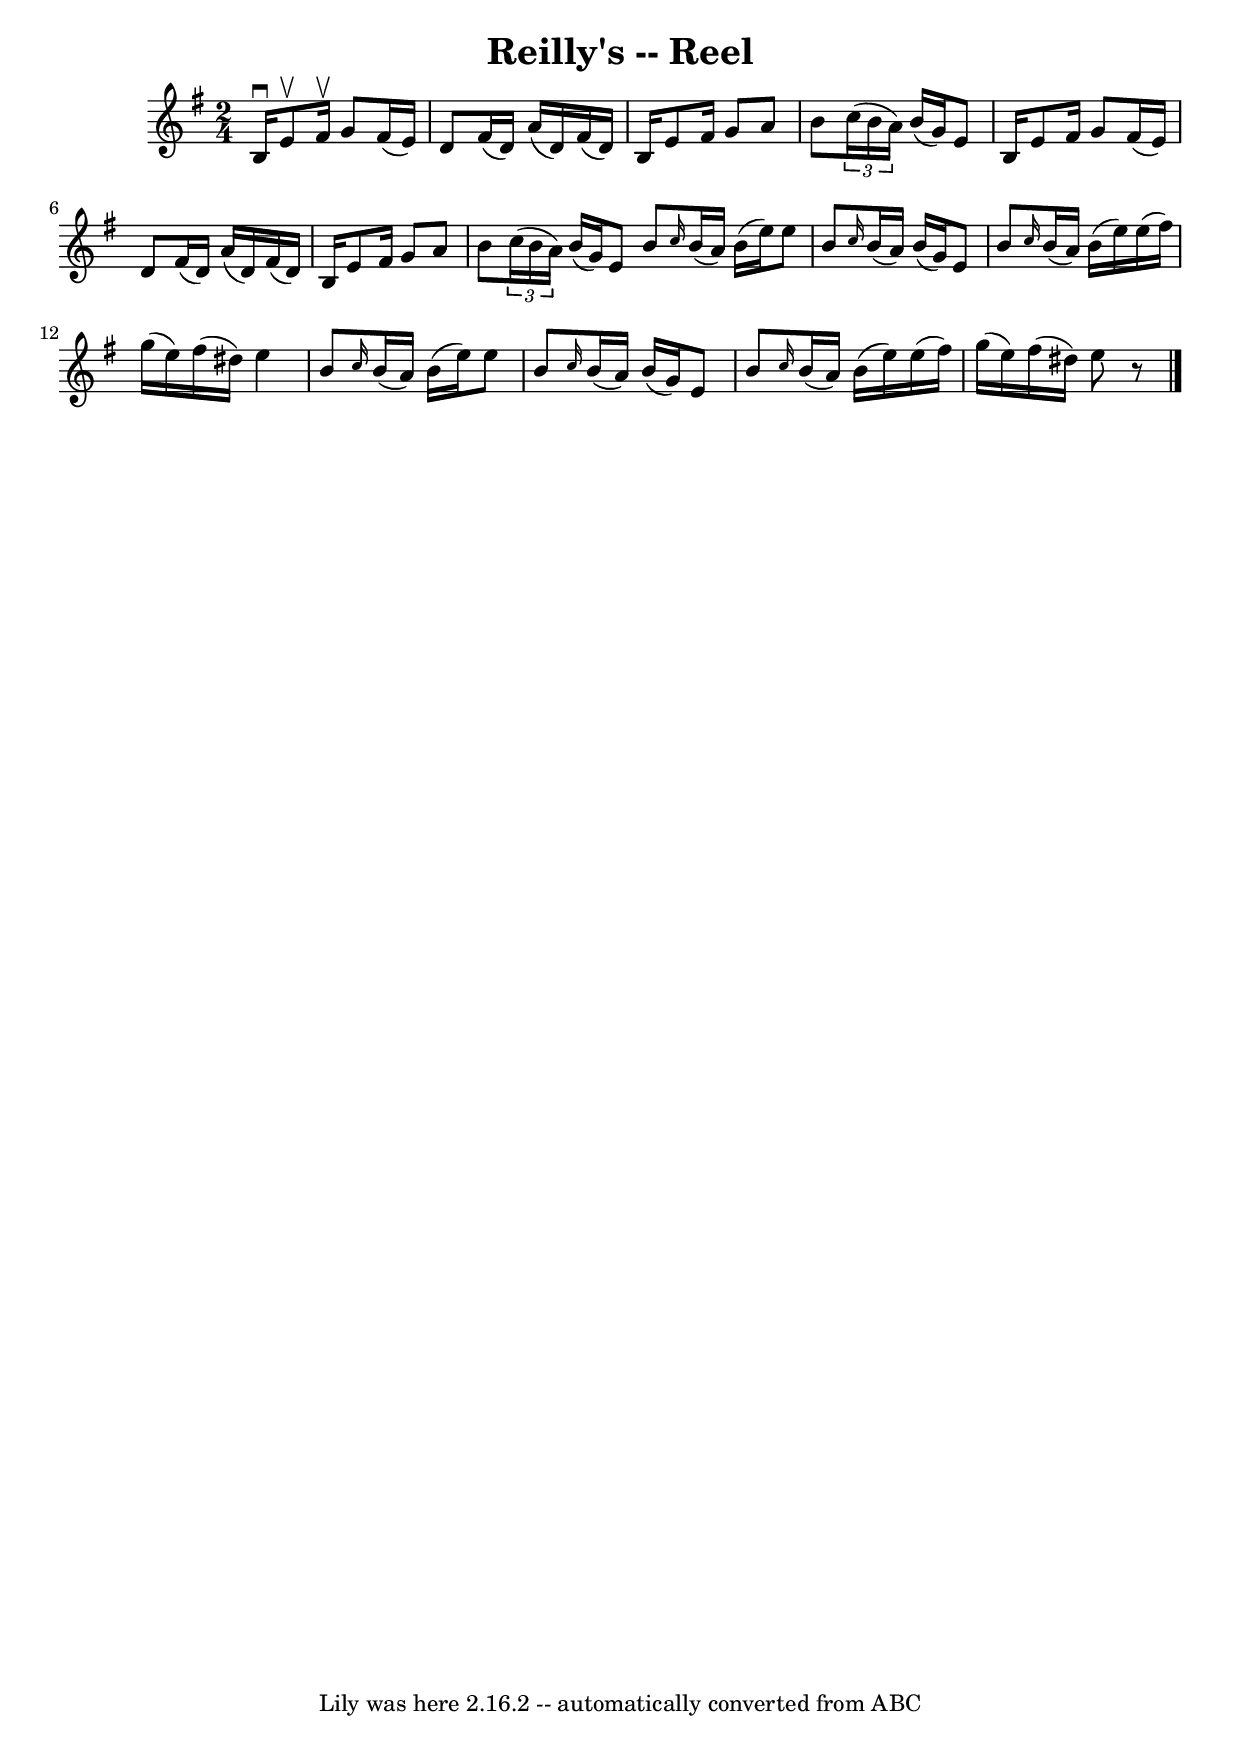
\version "2.16.2"
\include "Mammoth.ily"
\header {
  %% book = "Ryan's Mammoth Collection"
  crossRefNumber = "1"
  footnotes = ""
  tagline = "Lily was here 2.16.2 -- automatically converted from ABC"
  title = "Reilly's -- Reel"

}
voicedefault =  {


  \time 2/4 
  \key g \major
  b16^\downbow e'8^\upbow fis'16^\upbow g'8       fis'16 (e'16)  |
  d'8 fis'16 (d'16) a'16 (d'16)      fis'16 (d'16)  |
  b16 e'8 fis'16 g'8 a'8  |
  
  b'8    \times 2/3 { c''16 (b'16 a'16)  		    } b'16 (g'16) e'8    |
  b16 e'8 fis'16 g'8 fis'16 (e'16) |
  d'8     fis'16 (d'16) a'16 (d'16) fis'16 (d'16)  |
  b16     e'8 fis'16 g'8 a'8   |
  b'8    \times 2/3 { c''16 (b'16  
		      a'16)  		    } b'16 (g'16) e'8  \bar " |." b'8  \grace { c''16  
							     }    b'16 (a'16) b'16 (e''16) e''8   |
  b'8  \grace {    
    c''16     } b'16 (a'16) b'16 (g'16) e'8   |
  b'8  
  \grace { c''16  
	 } b'16 (a'16) b'16 (e''16) e''16 (   fis''16)  |
  g''16 (e''16) fis''16 (dis''16) e''4     |
  b'8  \grace { c''16  
	      } b'16 (a'16) b'16 (e''16)    e''8   |
  b'8  \grace { c''16  
	      } b'16 (a'16) b'16 (   g'16) e'8   |
  b'8  \grace { c''16   	      } b'16 (a'16) b'16 (e''16) e''16 (fis''16)  |
  g''16 (e''16) fis''16 (dis''16) e''8    r8 \bar "|."   

}

\score{
  <<

    \context Staff="default"
    {
      \voicedefault 
      
    }

  >>
  \layout {
    
  }
  \midi {
  }

}
